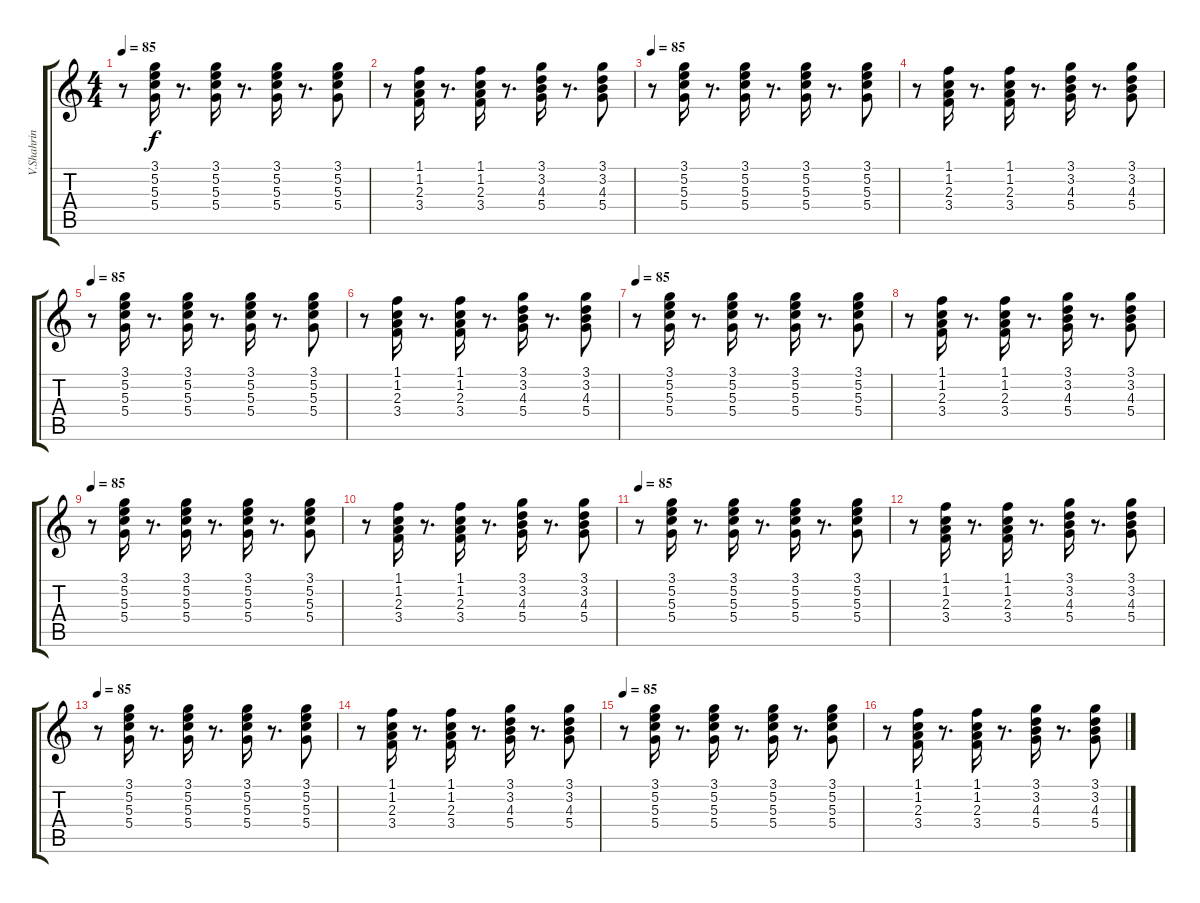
\track ("V.Shahrin    Thema          " "V.Shahrin ") {instrument acousticguitarnylon}
\staff {score tabs}
\tuning (E4 B3 G3 D3 A2 E2) {hide}
\ts (4 4)
\tempo 85
\clef g2
\ks c
r.8{dy f} (3.1 5.2 5.3 5.4).16 r.8{d} (3.1 5.2 5.3 5.4).16 r.8{d} (3.1 5.2 5.3 5.4).16 r.8{d} (3.1 5.2 5.3 5.4).8 |
r.8 (1.1 1.2 2.3 3.4).16 r.8{d} (1.1 1.2 2.3 3.4).16 r.8{d} (3.1 3.2 4.3 5.4).16 r.8{d} (3.1 3.2 4.3 5.4).8 |
\tempo 85
r.8 (3.1 5.2 5.3 5.4).16 r.8{d} (3.1 5.2 5.3 5.4).16 r.8{d} (3.1 5.2 5.3 5.4).16 r.8{d} (3.1 5.2 5.3 5.4).8 |
r.8 (1.1 1.2 2.3 3.4).16 r.8{d} (1.1 1.2 2.3 3.4).16 r.8{d} (3.1 3.2 4.3 5.4).16 r.8{d} (3.1 3.2 4.3 5.4).8 |
\tempo 85
r.8 (3.1 5.2 5.3 5.4).16 r.8{d} (3.1 5.2 5.3 5.4).16 r.8{d} (3.1 5.2 5.3 5.4).16 r.8{d} (3.1 5.2 5.3 5.4).8 |
r.8 (1.1 1.2 2.3 3.4).16 r.8{d} (1.1 1.2 2.3 3.4).16 r.8{d} (3.1 3.2 4.3 5.4).16 r.8{d} (3.1 3.2 4.3 5.4).8 |
\tempo 85
r.8 (3.1 5.2 5.3 5.4).16 r.8{d} (3.1 5.2 5.3 5.4).16 r.8{d} (3.1 5.2 5.3 5.4).16 r.8{d} (3.1 5.2 5.3 5.4).8 |
r.8 (1.1 1.2 2.3 3.4).16 r.8{d} (1.1 1.2 2.3 3.4).16 r.8{d} (3.1 3.2 4.3 5.4).16 r.8{d} (3.1 3.2 4.3 5.4).8 |
\tempo 85
r.8 (3.1 5.2 5.3 5.4).16 r.8{d} (3.1 5.2 5.3 5.4).16 r.8{d} (3.1 5.2 5.3 5.4).16 r.8{d} (3.1 5.2 5.3 5.4).8 |
r.8 (1.1 1.2 2.3 3.4).16 r.8{d} (1.1 1.2 2.3 3.4).16 r.8{d} (3.1 3.2 4.3 5.4).16 r.8{d} (3.1 3.2 4.3 5.4).8 |
\tempo 85
r.8 (3.1 5.2 5.3 5.4).16 r.8{d} (3.1 5.2 5.3 5.4).16 r.8{d} (3.1 5.2 5.3 5.4).16 r.8{d} (3.1 5.2 5.3 5.4).8 |
r.8 (1.1 1.2 2.3 3.4).16 r.8{d} (1.1 1.2 2.3 3.4).16 r.8{d} (3.1 3.2 4.3 5.4).16 r.8{d} (3.1 3.2 4.3 5.4).8 |
\tempo 85
r.8 (3.1 5.2 5.3 5.4).16 r.8{d} (3.1 5.2 5.3 5.4).16 r.8{d} (3.1 5.2 5.3 5.4).16 r.8{d} (3.1 5.2 5.3 5.4).8 |
r.8 (1.1 1.2 2.3 3.4).16 r.8{d} (1.1 1.2 2.3 3.4).16 r.8{d} (3.1 3.2 4.3 5.4).16 r.8{d} (3.1 3.2 4.3 5.4).8 |
\tempo 85
r.8 (3.1 5.2 5.3 5.4).16 r.8{d} (3.1 5.2 5.3 5.4).16 r.8{d} (3.1 5.2 5.3 5.4).16 r.8{d} (3.1 5.2 5.3 5.4).8 |
r.8 (1.1 1.2 2.3 3.4).16 r.8{d} (1.1 1.2 2.3 3.4).16 r.8{d} (3.1 3.2 4.3 5.4).16 r.8{d} (3.1 3.2 4.3 5.4).8
